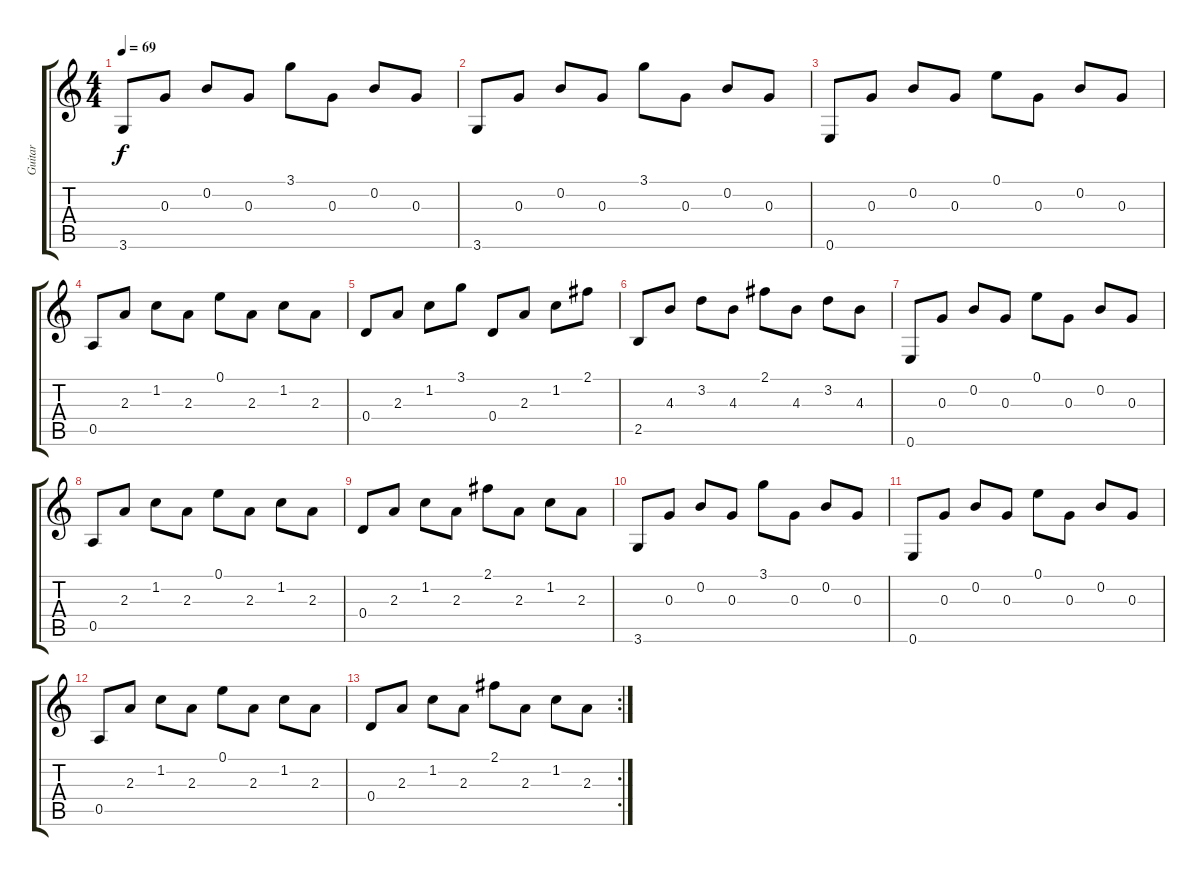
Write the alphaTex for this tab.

\track ("Guitar" "Guitar") {instrument acousticguitarsteel}
\staff {score tabs}
\tuning (E4 B3 G3 D3 A2 E2) {hide}
\ts (4 4)
\tempo 69
\clef g2
\ks c
3.6.8{dy f} 0.3.8 0.2.8 0.3.8 3.1.8 0.3.8 0.2.8 0.3.8 |
3.6.8 0.3.8 0.2.8 0.3.8 3.1.8 0.3.8 0.2.8 0.3.8 |
0.6.8 0.3.8 0.2.8 0.3.8 0.1.8 0.3.8 0.2.8 0.3.8 |
0.5.8 2.3.8 1.2.8 2.3.8 0.1.8 2.3.8 1.2.8 2.3.8 |
0.4.8 2.3.8 1.2.8 3.1.8 0.4.8 2.3.8 1.2.8 2.1.8 |
2.5.8 4.3.8 3.2.8 4.3.8 2.1.8 4.3.8 3.2.8 4.3.8 |
0.6.8 0.3.8 0.2.8 0.3.8 0.1.8 0.3.8 0.2.8 0.3.8 |
0.5.8 2.3.8 1.2.8 2.3.8 0.1.8 2.3.8 1.2.8 2.3.8 |
0.4.8 2.3.8 1.2.8 2.3.8 2.1.8 2.3.8 1.2.8 2.3.8 |
3.6.8 0.3.8 0.2.8 0.3.8 3.1.8 0.3.8 0.2.8 0.3.8 |
0.6.8 0.3.8 0.2.8 0.3.8 0.1.8 0.3.8 0.2.8 0.3.8 |
0.5.8 2.3.8 1.2.8 2.3.8 0.1.8 2.3.8 1.2.8 2.3.8 |
\rc 2
0.4.8 2.3.8 1.2.8 2.3.8 2.1.8 2.3.8 1.2.8 2.3.8
